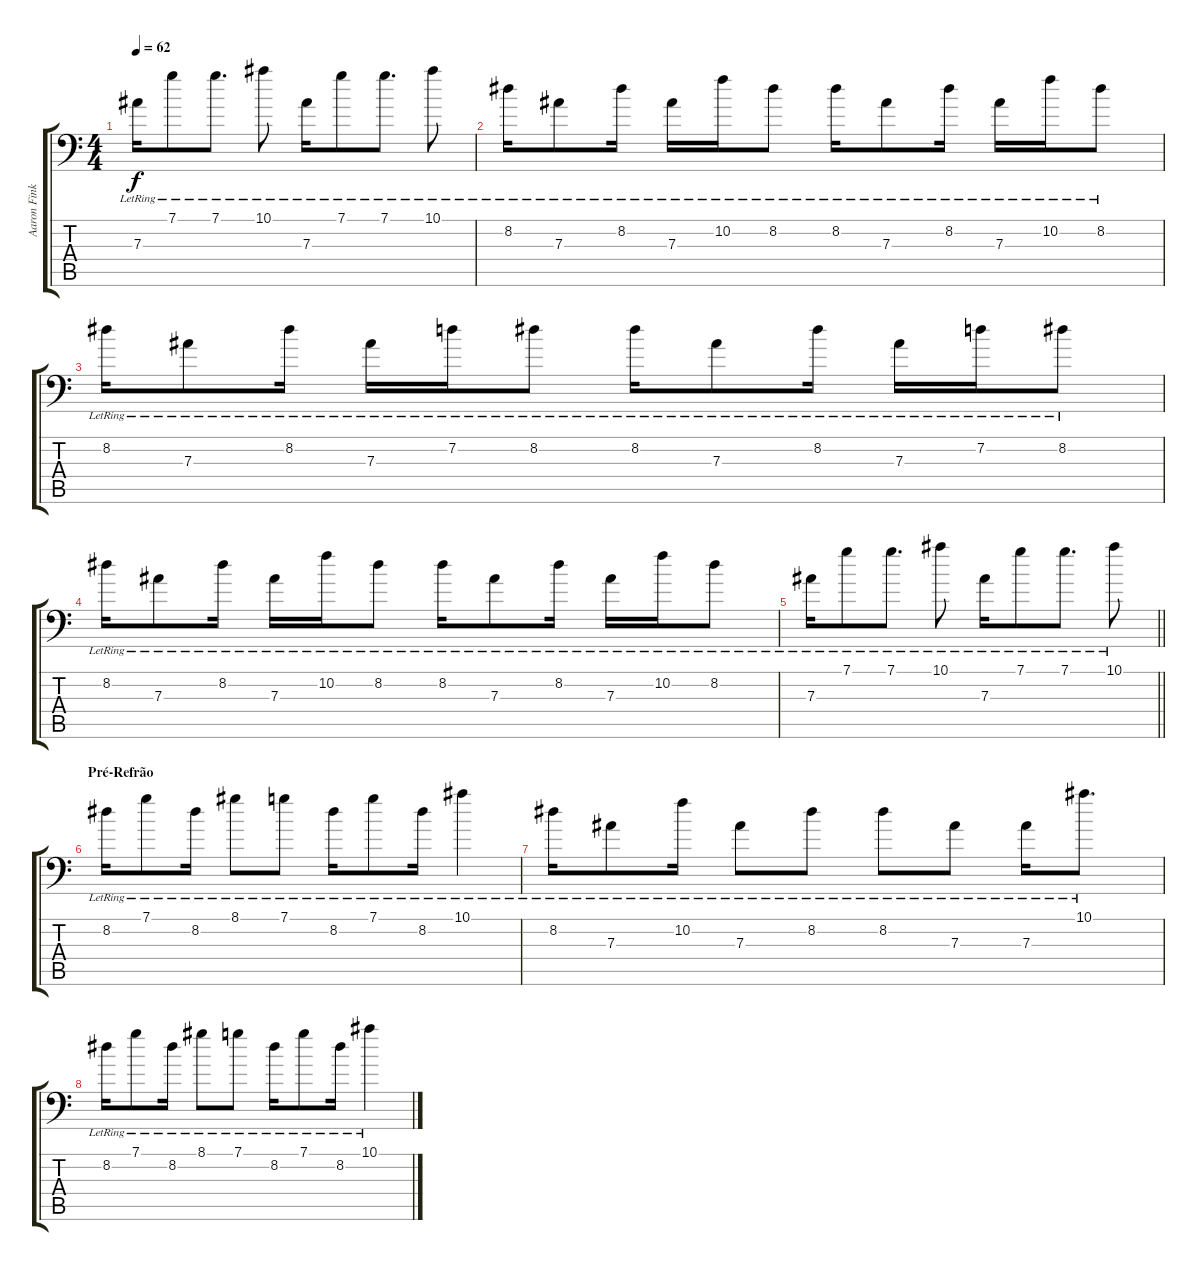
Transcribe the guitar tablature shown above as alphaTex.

\track ("Aaron Fink" "Aaron Fink") {instrument electricguitarclean}
\staff {score tabs}
\tuning (C4 G3 Eb3 Bb2 F2 Bb1) {hide}
\ts (4 4)
\tempo 62
\clef f4
\ks c
7.3{lr}.16{dy f} 7.1{lr}.8 7.1{lr}.8{d} 10.1{lr}.8 7.3{lr}.16 7.1{lr}.8 7.1{lr}.8{d} 10.1{lr}.8 |
8.2{lr}.16 7.3{lr}.8 8.2{lr}.16 7.3{lr}.16 10.2{lr}.16 8.2{lr}.8 8.2{lr}.16 7.3{lr}.8 8.2{lr}.16 7.3{lr}.16 10.2{lr}.16 8.2{lr}.8 |
8.2{lr}.16 7.3{lr}.8 8.2{lr}.16 7.3{lr}.16 7.2{lr}.16 8.2{lr}.8 8.2{lr}.16 7.3{lr}.8 8.2{lr}.16 7.3{lr}.16 7.2{lr}.16 8.2{lr}.8 |
8.2{lr}.16 7.3{lr}.8 8.2{lr}.16 7.3{lr}.16 10.2{lr}.16 8.2{lr}.8 8.2{lr}.16 7.3{lr}.8 8.2{lr}.16 7.3{lr}.16 10.2{lr}.16 8.2{lr}.8 |
\barLineRight lightlight
7.3{lr}.16 7.1{lr}.8 7.1{lr}.8{d} 10.1{lr}.8 7.3{lr}.16 7.1{lr}.8 7.1{lr}.8{d} 10.1{lr}.8 |
\section ("" "Pré-Refrão")
8.2{lr}.16 7.1{lr}.8 8.2{lr}.16 8.1{lr}.8 7.1{lr}.8 8.2{lr}.16 7.1{lr}.8 8.2{lr}.16 10.1{lr}.4 |
8.2{lr}.16 7.3{lr}.8 10.2{lr}.16 7.3{lr}.8 8.2{lr}.8 8.2{lr}.8 7.3{lr}.8 7.3{lr}.16 10.1{lr}.8{d} |
8.2{lr}.16 7.1{lr}.8 8.2{lr}.16 8.1{lr}.8 7.1{lr}.8 8.2{lr}.16 7.1{lr}.8 8.2{lr}.16 10.1{lr}.4
